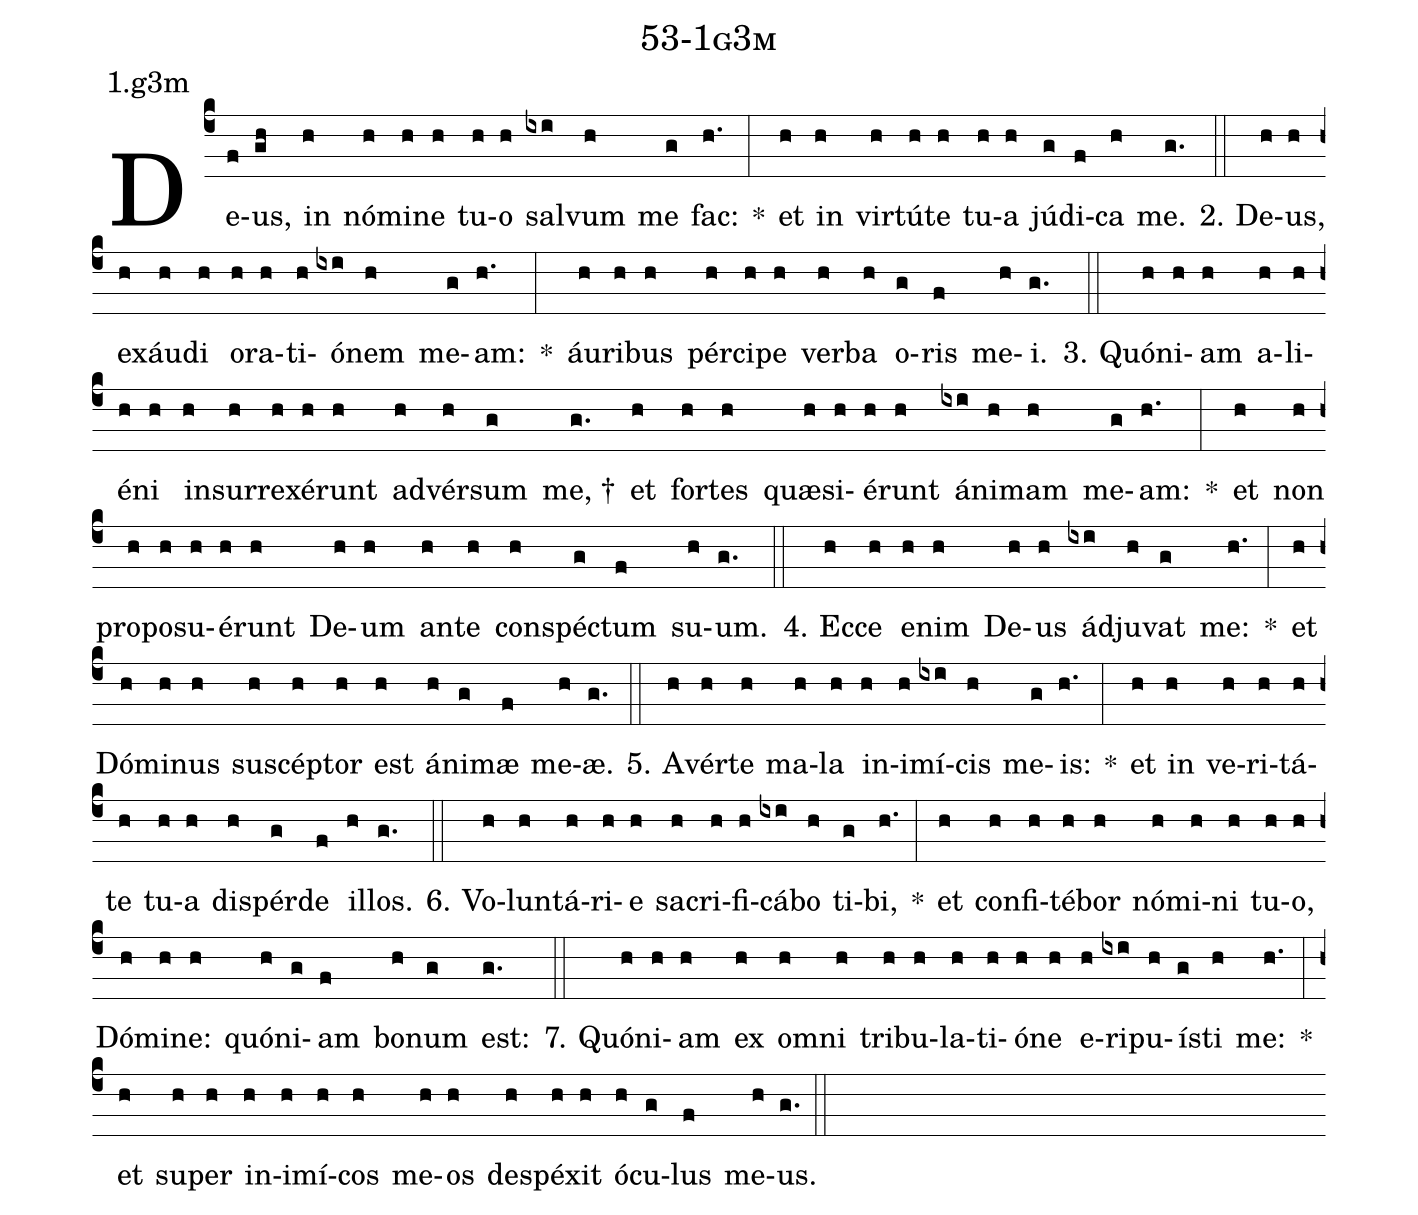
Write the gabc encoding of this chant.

name: 53-1g3m;
annotation: 1.g3m;
%%
(c4)De(f)us,(gh) in(h) nó(h)mi(h)ne(h) tu(h)o(h) sal(ixi)vum(h) me(g) fac:(h.) *(:) et(h) in(h) vir(h)tú(h)te(h) tu(h)a(h) jú(g)di(f)ca(h) me.(g.) (::)
2. De(h)us,(h) ex(h)áu(h)di(h) o(h)ra(h)ti(h)ó(ixi)nem(h) me(g)am:(h.) *(:) áu(h)ri(h)bus(h) pér(h)ci(h)pe(h) ver(h)ba(h) o(g)ris(f) me(h)i.(g.) (::)
3. Quón(h)i(h)am(h) a(h)li(h)é(h)ni(h) in(h)sur(h)re(h)xé(h)runt(h) ad(h)vér(h)sum(g) me, †(g.) et(h) for(h)tes(h) quæ(h)si(h)é(h)runt(h) á(ixi)ni(h)mam(h) me(g)am:(h.) *(:) et(h) non(h) pro(h)po(h)su(h)é(h)runt(h) De(h)um(h) an(h)te(h) con(h)spéc(g)tum(f) su(h)um.(g.) (::)
4. Ec(h)ce(h) e(h)nim(h) De(h)us(h) ád(ixi)ju(h)vat(g) me:(h.) *(:) et(h) Dó(h)mi(h)nus(h) su(h)scép(h)tor(h) est(h) á(h)ni(g)mæ(f) me(h)æ.(g.) (::)
5. A(h)vér(h)te(h) ma(h)la(h) in(h)i(h)mí(ixi)cis(h) me(g)is:(h.) *(:) et(h) in(h) ve(h)ri(h)tá(h)te(h) tu(h)a(h) dis(h)pér(g)de(f) il(h)los.(g.) (::)
6. Vo(h)lun(h)tá(h)ri(h)e(h) sa(h)cri(h)fi(h)cá(ixi)bo(h) ti(g)bi,(h.) *(:) et(h) con(h)fi(h)té(h)bor(h) nó(h)mi(h)ni(h) tu(h)o,(h) Dó(h)mi(h)ne:(h) quón(h)i(g)am(f) bo(h)num(g) est:(g.) (::)
7. Quón(h)i(h)am(h) ex(h) om(h)ni(h) tri(h)bu(h)la(h)ti(h)ó(h)ne(h) e(h)ri(ixi)pu(h)ís(g)ti(h) me:(h.) *(:) et(h) su(h)per(h) in(h)i(h)mí(h)cos(h) me(h)os(h) de(h)spé(h)xit(h) ó(h)cu(g)lus(f) me(h)us.(g.) (::)
